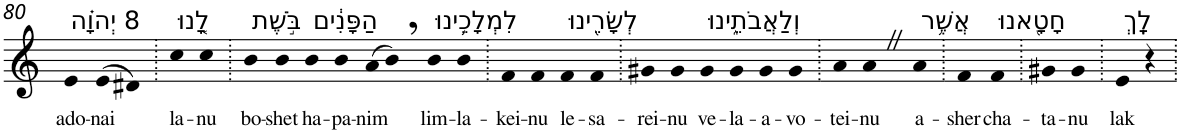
**kern	**text
*part1	*part1
*staff1	*staff1
*I"Piano	*
*I'Pno	*
!!LO:PB:g=z
*clefG2	*
*k[]	*
=80	=80
!LO:TX:a:t=8 יְהוָ֗ה	!
!	!LO:LY:b
4e	ado-
!	!LO:LY:b
(>8e	-nai
8d#X)	.
=81.	=81.
!LO:TX:a:t=לָ֚נוּ	!
!	!LO:LY:b
4cc	la-
!	!LO:LY:b
4cc	-nu
=82.	=82.
!LO:TX:a:t=בֹּ֣שֶׁת	!
!	!LO:LY:b
4b	bo-
!	!LO:LY:b
4b	-shet
!LO:TX:a:t=הַפָּנִ֔ים	!
!	!LO:LY:b
4b	ha-
!	!LO:LY:b
4b	-pa-
!	!LO:LY:b
(>8a	-nim
8b,)	.
!LO:TX:a:t=לִמְלָכֵ֥ינוּ	!
!	!LO:LY:b
4b	lim-
!	!LO:LY:b
4b	-la-
=83.	=83.
!	!LO:LY:b
4f	-kei-
!	!LO:LY:b
4f	-nu
!LO:TX:a:t=לְשָׂרֵ֖ינוּ	!
!	!LO:LY:b
4f	le-
!	!LO:LY:b
4f	-sa-
=84.	=84.
!	!LO:LY:b
4g#X	-rei-
!	!LO:LY:b
4g#	-nu
!LO:TX:a:t=וְלַאֲבֹתֵ֑ינוּ	!
!	!LO:LY:b
4g#	ve-
!	!LO:LY:b
4g#	-la-
!	!LO:LY:b
4g#	-a-
!	!LO:LY:b
4g#	-vo-
=85.	=85.
!	!LO:LY:b
4a	-tei-
!	!LO:LY:b
4aZ	-nu
!LO:TX:a:t=אֲשֶׁ֥ר	!
!	!LO:LY:b
4a	a-
=86.	=86.
!	!LO:LY:b
4f	-sher
!LO:TX:a:t=חָטָ֖אנוּ	!
!	!LO:LY:b
4f	cha-
=87.	=87.
!	!LO:LY:b
4g#X	-ta-
!	!LO:LY:b
4g#	-nu
=88.	=88.
!LO:TX:a:t=לָֽךְ	!
!	!LO:LY:b
4e	lak
4r	.
=.	=.
*-	*-
